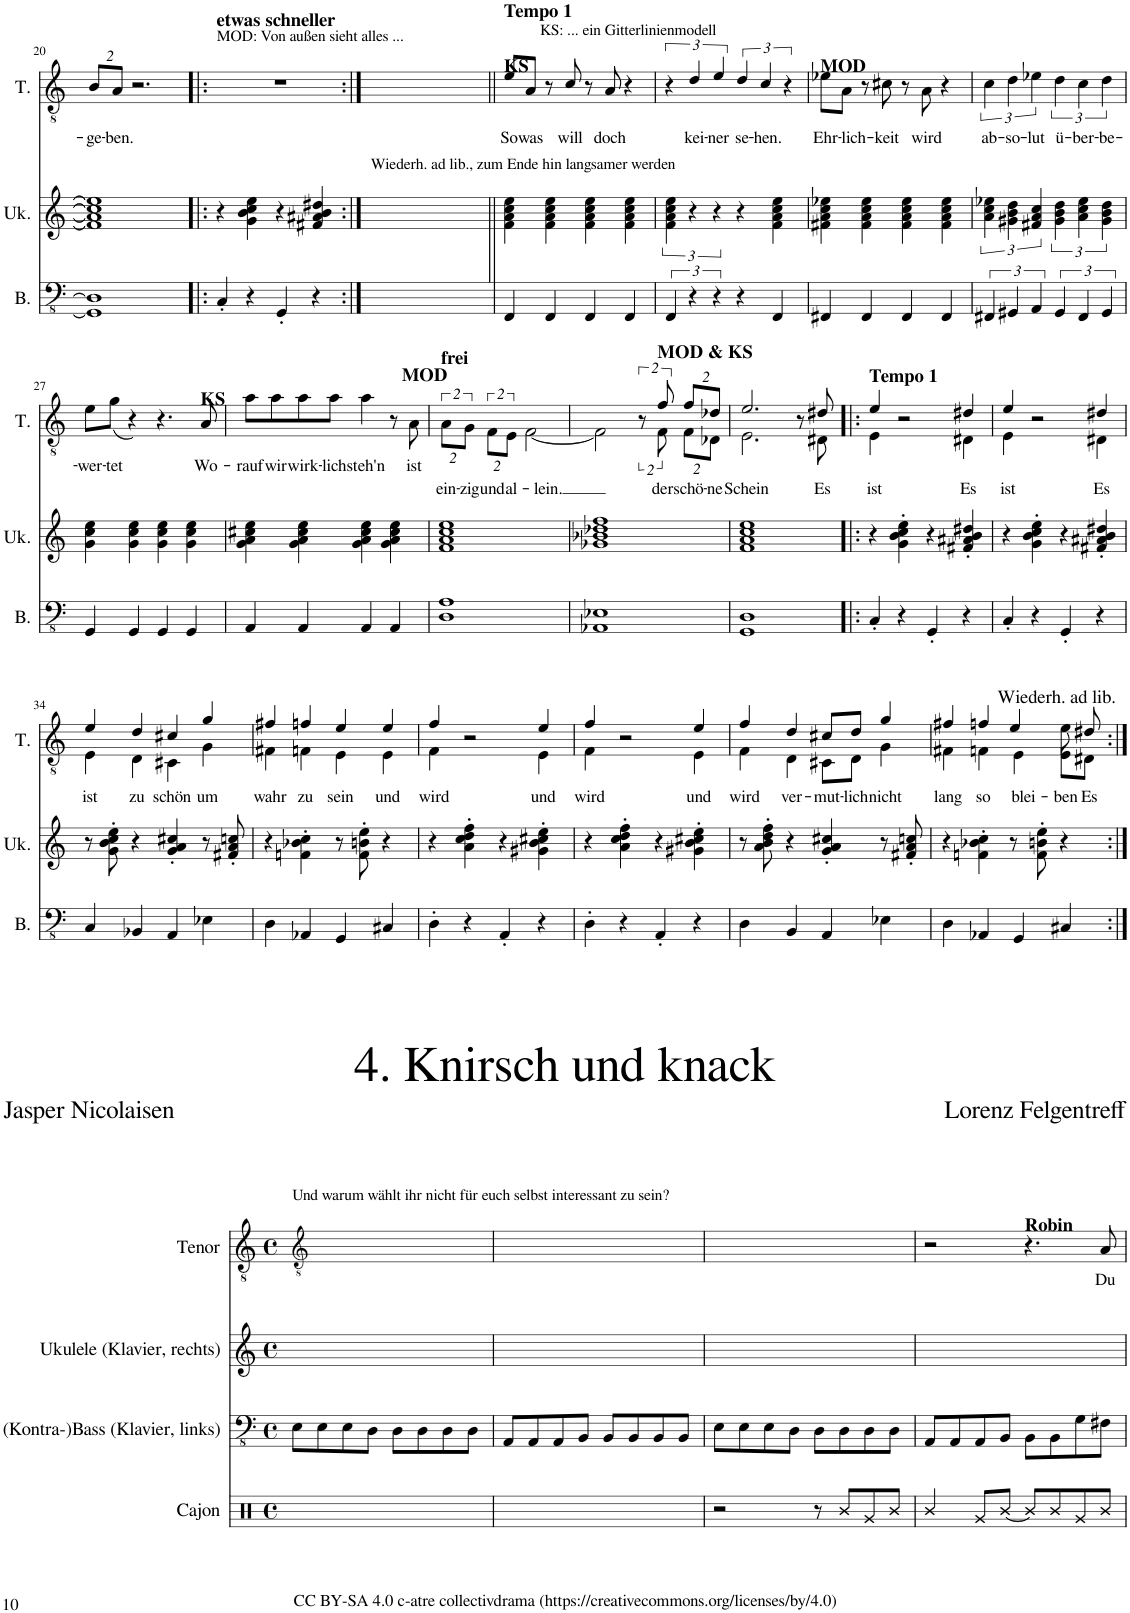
**kern	**kern	**kern	**text
*part3	*part2	*part1	*part1
*staff3	*staff2	*staff1	*staff1
*I"(Kontra-)Bass (Klavier, links)	*I"Ukulele (Klavier, rechts)	*I"Gesang	*
*I'B.	*I'Uk.	*I'G.	*
!!LO:PB:g=z
*clefFv4	*clefG2	*clefGv2	*
*k[]	*k[]	*k[]	*
*M4/4	*M4/4	*M4/4	*
=20	=20	=20	=20
!	!	!	!LO:LY:b
1GGG] 1DD]	1f] 1a] 1cc] 1ee]	8B/L	-ge-
!	!	!	!LO:LY:b
.	.	8A/J	-ben.
.	.	2.r	.
=21!|:	=21!|:	=21!|:	=21!|:
!	!	!LO:TX:a:t=MOD&colon; Von außen sieht alles ...	!
!	!	!LO:TX:a:B:t=etwas schneller	!
4CC'/	4r	1r	.
4r	4g\ 4b\ 4cc\ 4ee\	.	.
4GGG'/	4r	.	.
!	!LO:TX:a:t=Wiederh. ad lib., zum Ende hin langsamer werden	!	!
4r	4f#X/ 4a#X/ 4b/ 4dd#X/	.	.
=22:|!	=22:|!	=22:|!	=22:|!
!	!	!LO:TX:a:t=KS&colon; ... ein Gitterlinienmodell	!
4CC'	4ryy	1ryy	.
4ryy	4g 4b 4cc 4ee	.	.
4GGG'	4ryy	.	.
4ryy	4f#X 4a#X 4b 4dd#X	.	.
=23||	=23||	=23||	=23||
!	!	!LO:TX:a:B:t=Tempo 1	!
!	!	!LO:TX:a:B:t=KS	!
!	!	!	!LO:LY:b
4FFF/	4f\ 4a\ 4cc\ 4ee\	8e/L	So
!	!	!	!LO:LY:b
.	.	8A/J	was
4FFF/	4f\ 4a\ 4cc\ 4ee\	8r	.
!	!	!	!LO:LY:b
.	.	8c/	will
4FFF/	4f\ 4a\ 4cc\ 4ee\	8r	.
!	!	!	!LO:LY:b
.	.	8A/	doch
4FFF/	4f\ 4a\ 4cc\ 4ee\	4r	.
=24	=24	=24	=24
6FFF/	6f\ 6a\ 6cc\ 6ee\	6r	.
!	!	!	!LO:LY:b
6r	6r	6d/	kei-
!	!	!	!LO:LY:b
6r	6r	6e/	-ner
!	!	!	!LO:LY:b
4r	4r	6d/	se-
!	!	!	!LO:LY:b
.	.	6c/	-hen.
4FFF/	4f\ 4a\ 4cc\ 4ee\	.	.
.	.	6r	.
=25	=25	=25	=25
*	*	*^	*
!	!	!LO:TX:a:B:t=MOD	!	!
!	!	!	!	!LO:LY:b
4FFF#X/	4f#X\ 4a\ 4cc\ 4ee-X\	8ryy	8e-X\L	Ehr-
!	!	!	!	!LO:LY:b
.	.	8ryy	8A\J	-lich-
4FFF#/	4f#\ 4a\ 4cc\ 4ee-\	8r	8ryy	.
!	!	!	!	!LO:LY:b
.	.	8ryy	8c#X\	-keit
4FFF#/	4f#\ 4a\ 4cc\ 4ee-\	8r	8ryy	.
!	!	!	!	!LO:LY:b
.	.	8ryy	8A\	wird
4FFF#/	4f#\ 4a\ 4cc\ 4ee-\	4r	4ryy	.
=26	=26	=26	=26	=26
!	!	!	!	!LO:LY:b
6FFF#X/	6a\ 6cc\ 6ee-X\	1ryy	6c\	ab-
!	!	!	!	!LO:LY:b
6GGG#X/	6g#X\ 6b\ 6dd\	.	6d\	-so-
!	!	!	!	!LO:LY:b
6AAA/	6f#X/ 6a/ 6cc/	.	6e-X\	-lut
!	!	!	!	!LO:LY:b
6GGG#/	6g#\ 6b\ 6dd\	.	6d\	ü-
!	!	!	!	!LO:LY:b
6FFF#/	6a\ 6cc\ 6ee-\	.	6c\	-ber-
!	!	!	!	!LO:LY:b
6GGG#/	6g#\ 6b\ 6dd\	.	6d\	-be-
!!LO:LB:g=z	!!
=27	=27	=27	=27	=27
!	!	!	!	!LO:LY:b
4GGG/	4g\ 4cc\ 4ee\	8ryy	8e\L	-wer-
!	!	!	!	!LO:LY:b
.	.	(8ryy	8g\J	-tet
4GGG/	4g\ 4cc\ 4ee\	4r)	4ryy	.
4GGG/	4g\ 4cc\ 4ee\	4.r	4.ryy	.
4GGG/	4g\ 4cc\ 4ee\	.	.	.
!	!	!LO:TX:a:B:t=KS	!	!
!	!	!	!	!LO:LY:b
.	.	8A/	8ryy	Wo-
=28	=28	=28	=28	=28
!	!	!	!	!LO:LY:b
4AAA/	4g\ 4a\ 4cc#X\ 4ee\	8a\L	2ryy	-rauf
!	!	!	!	!LO:LY:b
.	.	8a\	.	wir
!	!	!	!	!LO:LY:b
4AAA/	4g\ 4a\ 4cc#\ 4ee\	8a\	.	wirk-
!	!	!	!	!LO:LY:b
.	.	8a\J	.	-lich
!	!	!	!	!LO:LY:b
4AAA/	4g\ 4a\ 4cc#\ 4ee\	4a\	4ryy	steh'n
4AAA/	4g\ 4a\ 4cc#\ 4ee\	8r	8ryy	.
!	!	!LO:TX:a:B:t=MOD	!	!
!	!	!	!	!LO:LY:b
.	.	8ryy	8A\	ist
=29	=29	=29	=29	=29
!	!	!LO:TX:a:B:t=frei	!	!
!	!	!	!	!LO:LY:b
1DD 1AA	1f 1a 1cc 1ee	8ryy	8A\L	ein-
!	!	!	!	!LO:LY:b
.	.	8ryy	8G\J	-zig
!	!	!	!	!LO:LY:b
.	.	8ryy	8F\L	und
!	!	!	!	!LO:LY:b
.	.	8ryy	8E\J	al-
!	!	!	!	!LO:LY:b
.	.	2ryy	[2F\	-lein.
=30	=30	=30	=30	=30
1AAA-X 1EE-X	1g-X 1b-X 1dd-X 1ff	2ryy	2F\]	.
.	.	8r	8ryy	.
!	!	!LO:TX:a:B:t=MOD & KS	!	!
!	!	!	!	!LO:LY:b
.	.	8f/	8F\	der
!	!	!	!	!LO:LY:b
.	.	8f/L	8F\L	schö-
!	!	!	!	!LO:LY:b
.	.	8d-X/J	8D-X\J	-ne
=31	=31	=31	=31	=31
!	!	!	!	!LO:LY:b
1GGG 1DD	1f 1a 1cc 1ee	2.e/	2.E\	Schein
.	.	8r	8ryy	.
!	!	!	!	!LO:LY:b
.	.	8d#X/	8D#X\	Es
=32!|:	=32!|:	=32!|:	=32!|:	=32!|:
!	!	!LO:TX:a:B:t=Tempo 1	!	!
!	!	!	!	!LO:LY:b
4CC'/	4r	4e/	4E\	ist
4r	4g\' 4b\' 4cc\' 4ee\'	2r	2ryy	.
4GGG'/	4r	.	.	.
!	!	!	!	!LO:LY:b
4r	4f#X/' 4a#X/' 4b/' 4dd#X/'	4d#X/	4D#X\	Es
=33	=33	=33	=33	=33
!	!	!	!	!LO:LY:b
4CC'/	4r	4e/	4E\	ist
4r	4g\' 4b\' 4cc\' 4ee\'	2r	2ryy	.
4GGG'/	4r	.	.	.
!	!	!	!	!LO:LY:b
4r	4f#X/' 4a#X/' 4b/' 4dd#X/'	4d#X/	4D#X\	Es
!!LO:LB:g=z	!!
=34	=34	=34	=34	=34
!	!	!	!	!LO:LY:b
4CC/	8r	4e/	4E\	ist
.	8g\' 8b\' 8cc\' 8ee\'	.	.	.
!	!	!	!	!LO:LY:b
4BBB-X/	4r	4d/	4D\	zu
!	!	!	!	!LO:LY:b
4AAA/	4g/' 4a/' 4cc#X/'	4c#X/	4C#X\	schön
!	!	!	!	!LO:LY:b
4EE-X\	8r	4g/	4G\	um
.	8f#X/' 8a/' 8ccn/'	.	.	.
=35	=35	=35	=35	=35
!	!	!	!	!LO:LY:b
4DD\	4r	4f#X/	4F#X\	wahr
!	!	!	!	!LO:LY:b
4AAA-X/	4fn\' 4b-X\' 4cc\'	4fn/	4Fn\	zu
!	!	!	!	!LO:LY:b
4GGG/	8r	4e/	4E\	sein
.	8f\' 8bn\' 8ee\'	.	.	.
!	!	!	!	!LO:LY:b
4CC#X/	4r	4e/	4E\	und
=36	=36	=36	=36	=36
!	!	!	!	!LO:LY:b
4DD'\	4r	4f/	4F\	wird
4r	4a\' 4cc\' 4dd\' 4ff\'	2r	2ryy	.
4AAA'/	4r	.	.	.
!	!	!	!	!LO:LY:b
4r	4g#X\' 4b\' 4cc#X\' 4ee\'	4e/	4E\	und
=37	=37	=37	=37	=37
!	!	!	!	!LO:LY:b
4DD'\	4r	4f/	4F\	wird
4r	4a\' 4cc\' 4dd\' 4ff\'	2r	2ryy	.
4AAA'/	4r	.	.	.
!	!	!	!	!LO:LY:b
4r	4g#X\' 4b\' 4cc#X\' 4ee\'	4e/	4E\	und
=38	=38	=38	=38	=38
!	!	!	!	!LO:LY:b
4DD\	8r	4f/	4F\	wird
.	8a\' 8b\' 8dd\' 8ff\'	.	.	.
!	!	!	!	!LO:LY:b
4BBB/	4r	4d/	4D\	ver-
!	!	!	!	!LO:LY:b
4AAA/	4g/' 4a/' 4cc#X/'	8c#X/L	8C#X\L	-mut-
!	!	!	!	!LO:LY:b
.	.	8d/J	8D\J	-lich
!	!	!	!	!LO:LY:b
4EE-X\	8r	4g/	4G\	nicht
.	8f#X/' 8a/' 8ccn/'	.	.	.
=39	=39	=39	=39	=39
!	!	!	!	!LO:LY:b
4DD\	4r	4f#X/	4F#X\	lang
!	!	!	!	!LO:LY:b
4AAA-X/	4fn\' 4b-X\' 4cc\'	4fn/	4Fn\	so
!	!	!	!	!LO:LY:b
4GGG/	8r	4e/	4E\	blei-
.	8f\' 8bn\' 8ee\'	.	.	.
!	!	!	!	!LO:LY:b
4CC#X/	4r	8e\	8E\L	-ben
!	!	!LO:TX:a:t=Wiederh. ad lib.	!	!
!	!	!	!	!LO:LY:b
.	.	8d#X/	8D#X\J	Es
*	*	*v	*v	*
!!LO:LB:g=z
=1:|!	=1:|!	=1:|!	=1:|!
*	*	*clefGv2	*
*M4/4	*M4/4	*M4/4	*
*met(c)	*met(c)	*met(c)	*
*	*	*^	*
!	!	!LO:TX:a:t=Und warum wählt ihr nicht für euch selbst interessant zu sein?	!	!
*	*	*v	*v	*
8EE\L	4a	1ryy	.
8EE\	.	.	.
8EE\	4ryy	.	.
8DD\J	.	.	.
8DD\L	2ryy	.	.
8DD\	.	.	.
8DD\	.	.	.
8DD\J	.	.	.
=2	=2	=2	=2
8AAA/L	1ryy	1ryy	.
8AAA/	.	.	.
8AAA/	.	.	.
8BBB/J	.	.	.
8BBB/L	.	.	.
8BBB/	.	.	.
8BBB/	.	.	.
8BBB/J	.	.	.
=3	=3	=3	=3
8EE\L	1ryy	1ryy	.
8EE\	.	.	.
8EE\	.	.	.
8DD\J	.	.	.
8DD\L	.	.	.
8DD\	.	.	.
8DD\	.	.	.
8DD\J	.	.	.
=4	=4	=4	=4
*	*	*^	*
8AAA/L	1ryy	2r	2..ryy	.
8AAA/	.	.	.	.
8AAA/	.	.	.	.
8BBB/J	.	.	.	.
!	!	!LO:TX:a:B:t=Robin	!	!
8BBB\L	.	4.r	.	.
8BBB\	.	.	.	.
8GG\	.	.	.	.
!	!	!	!	!LO:LY:b
8FF#X\J	.	8ryy	8A/	Du
*	*	*v	*v	*
=	=	=	=
*-	*-	*-	*-
